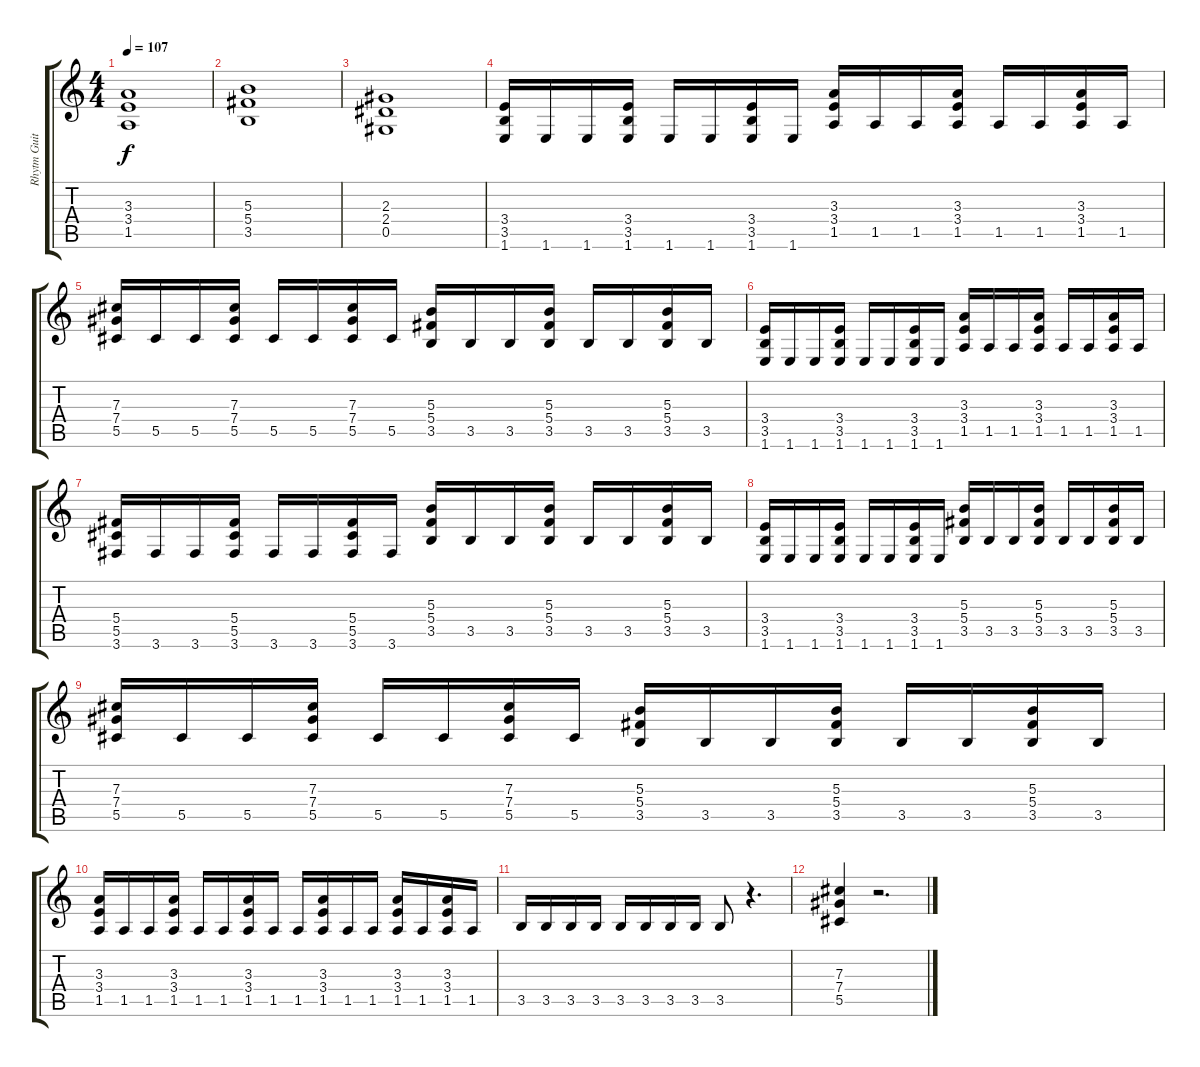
\track ("Rhytm Guitar" "Rhytm Guit") {instrument distortionguitar}
\staff {score tabs}
\tuning (Eb4 Bb3 Gb3 Db3 Ab2 Eb2) {hide}
\ts (4 4)
\tempo 107
\clef g2
\ks c
(3.3 3.4 1.5).1{dy f} |
(5.3 5.4 3.5).1 |
(2.3 2.4 0.5).1 |
(3.4 3.5 1.6).16 1.6.16 1.6.16 (3.4 3.5 1.6).16 1.6.16 1.6.16 (3.4 3.5 1.6).16 1.6.16 (3.3 3.4 1.5).16 1.5.16 1.5.16 (3.3 3.4 1.5).16 1.5.16 1.5.16 (3.3 3.4 1.5).16 1.5.16 |
(7.3 7.4 5.5).16 5.5.16 5.5.16 (7.3 7.4 5.5).16 5.5.16 5.5.16 (7.3 7.4 5.5).16 5.5.16 (5.3 5.4 3.5).16 3.5.16 3.5.16 (5.3 5.4 3.5).16 3.5.16 3.5.16 (5.3 5.4 3.5).16 3.5.16 |
(3.4 3.5 1.6).16 1.6.16 1.6.16 (3.4 3.5 1.6).16 1.6.16 1.6.16 (3.4 3.5 1.6).16 1.6.16 (3.3 3.4 1.5).16 1.5.16 1.5.16 (3.3 3.4 1.5).16 1.5.16 1.5.16 (3.3 3.4 1.5).16 1.5.16 |
(5.4 5.5 3.6).16 3.6.16 3.6.16 (5.4 5.5 3.6).16 3.6.16 3.6.16 (5.4 5.5 3.6).16 3.6.16 (5.3 5.4 3.5).16 3.5.16 3.5.16 (5.3 5.4 3.5).16 3.5.16 3.5.16 (5.3 5.4 3.5).16 3.5.16 |
(3.4 3.5 1.6).16 1.6.16 1.6.16 (3.4 3.5 1.6).16 1.6.16 1.6.16 (3.4 3.5 1.6).16 1.6.16 (5.3 5.4 3.5).16 3.5.16 3.5.16 (5.3 5.4 3.5).16 3.5.16 3.5.16 (5.3 5.4 3.5).16 3.5.16 |
(7.3 7.4 5.5).16 5.5.16 5.5.16 (7.3 7.4 5.5).16 5.5.16 5.5.16 (7.3 7.4 5.5).16 5.5.16 (5.3 5.4 3.5).16 3.5.16 3.5.16 (5.3 5.4 3.5).16 3.5.16 3.5.16 (5.3 5.4 3.5).16 3.5.16 |
(3.3 3.4 1.5).16 1.5.16 1.5.16 (3.3 3.4 1.5).16 1.5.16 1.5.16 (3.3 3.4 1.5).16 1.5.16 1.5.16 (3.3 3.4 1.5).16 1.5.16 1.5.16 (3.3 3.4 1.5).16 1.5.16 (3.3 3.4 1.5).16 1.5.16 |
3.5.16 3.5.16 3.5.16 3.5.16 3.5.16 3.5.16 3.5.16 3.5.16 3.5.8 r.4{d} |
(7.3 7.4 5.5).4 r.2{d}
